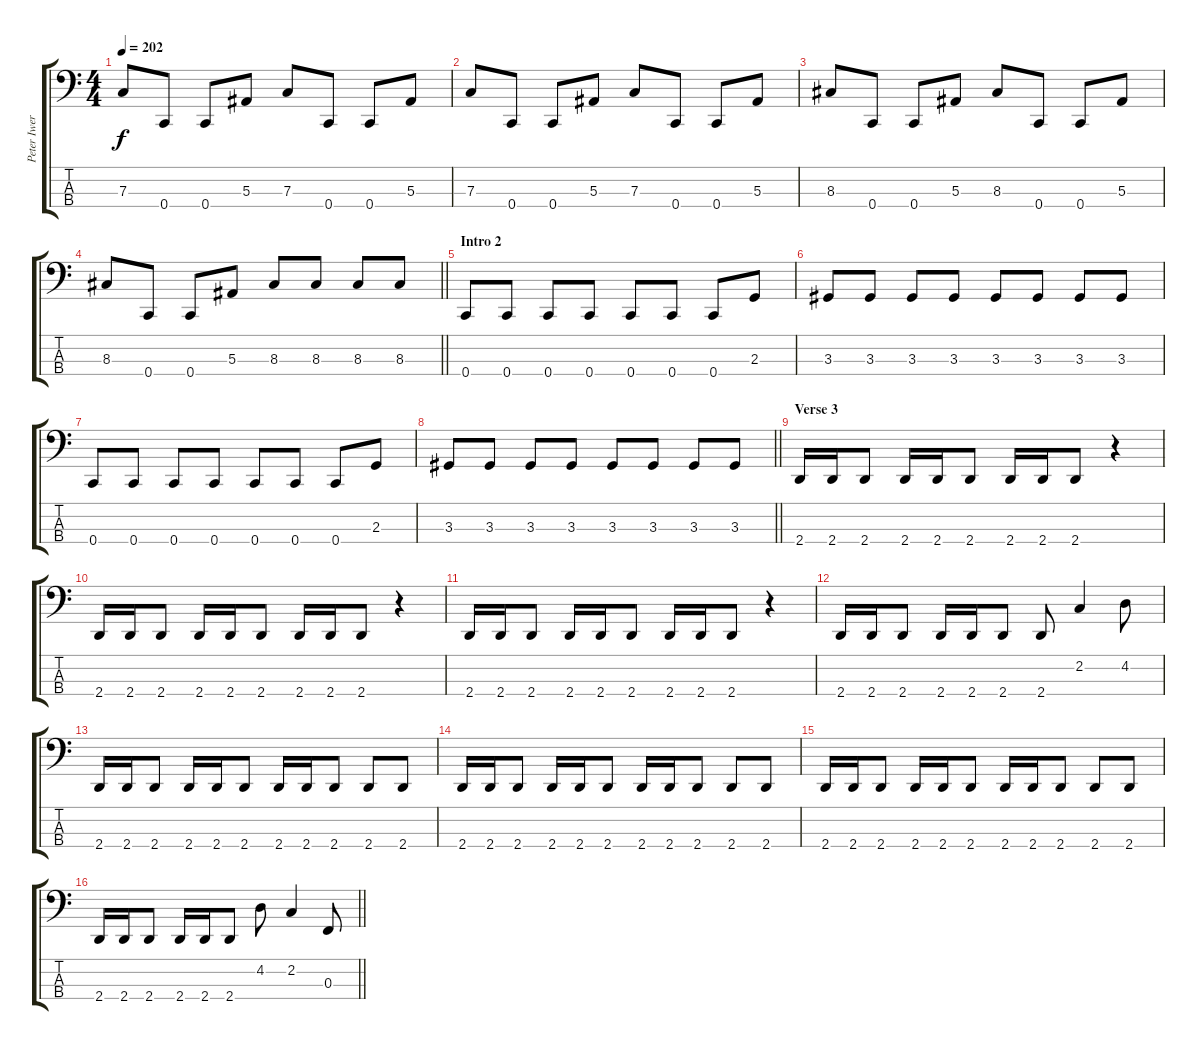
\track ("Peter Iwers" "Peter Iwer") {instrument electricbasspick}
\staff {score tabs}
\tuning (Eb2 Bb1 F1 C1) {hide}
\ts (4 4)
\tempo 202
\clef f4
\ks c
7.3.8{dy f} 0.4.8 0.4.8 5.3.8 7.3.8 0.4.8 0.4.8 5.3.8 |
7.3.8 0.4.8 0.4.8 5.3.8 7.3.8 0.4.8 0.4.8 5.3.8 |
8.3.8 0.4.8 0.4.8 5.3.8 8.3.8 0.4.8 0.4.8 5.3.8 |
\barLineRight lightlight
8.3.8 0.4.8 0.4.8 5.3.8 8.3.8 8.3.8 8.3.8 8.3.8 |
\section ("" "Intro 2")
0.4.8 0.4.8 0.4.8 0.4.8 0.4.8 0.4.8 0.4.8 2.3.8 |
3.3.8 3.3.8 3.3.8 3.3.8 3.3.8 3.3.8 3.3.8 3.3.8 |
0.4.8 0.4.8 0.4.8 0.4.8 0.4.8 0.4.8 0.4.8 2.3.8 |
\barLineRight lightlight
3.3.8 3.3.8 3.3.8 3.3.8 3.3.8 3.3.8 3.3.8 3.3.8 |
\section ("" "Verse 3")
2.4.16 2.4.16 2.4.8 2.4.16 2.4.16 2.4.8 2.4.16 2.4.16 2.4.8 r.4 |
2.4.16 2.4.16 2.4.8 2.4.16 2.4.16 2.4.8 2.4.16 2.4.16 2.4.8 r.4 |
2.4.16 2.4.16 2.4.8 2.4.16 2.4.16 2.4.8 2.4.16 2.4.16 2.4.8 r.4 |
2.4.16 2.4.16 2.4.8 2.4.16 2.4.16 2.4.8 2.4.8 2.2.4 4.2.8 |
2.4.16 2.4.16 2.4.8 2.4.16 2.4.16 2.4.8 2.4.16 2.4.16 2.4.8 2.4.8 2.4.8 |
2.4.16 2.4.16 2.4.8 2.4.16 2.4.16 2.4.8 2.4.16 2.4.16 2.4.8 2.4.8 2.4.8 |
2.4.16 2.4.16 2.4.8 2.4.16 2.4.16 2.4.8 2.4.16 2.4.16 2.4.8 2.4.8 2.4.8 |
\barLineRight lightlight
2.4.16 2.4.16 2.4.8 2.4.16 2.4.16 2.4.8 4.2.8 2.2.4 0.3.8
